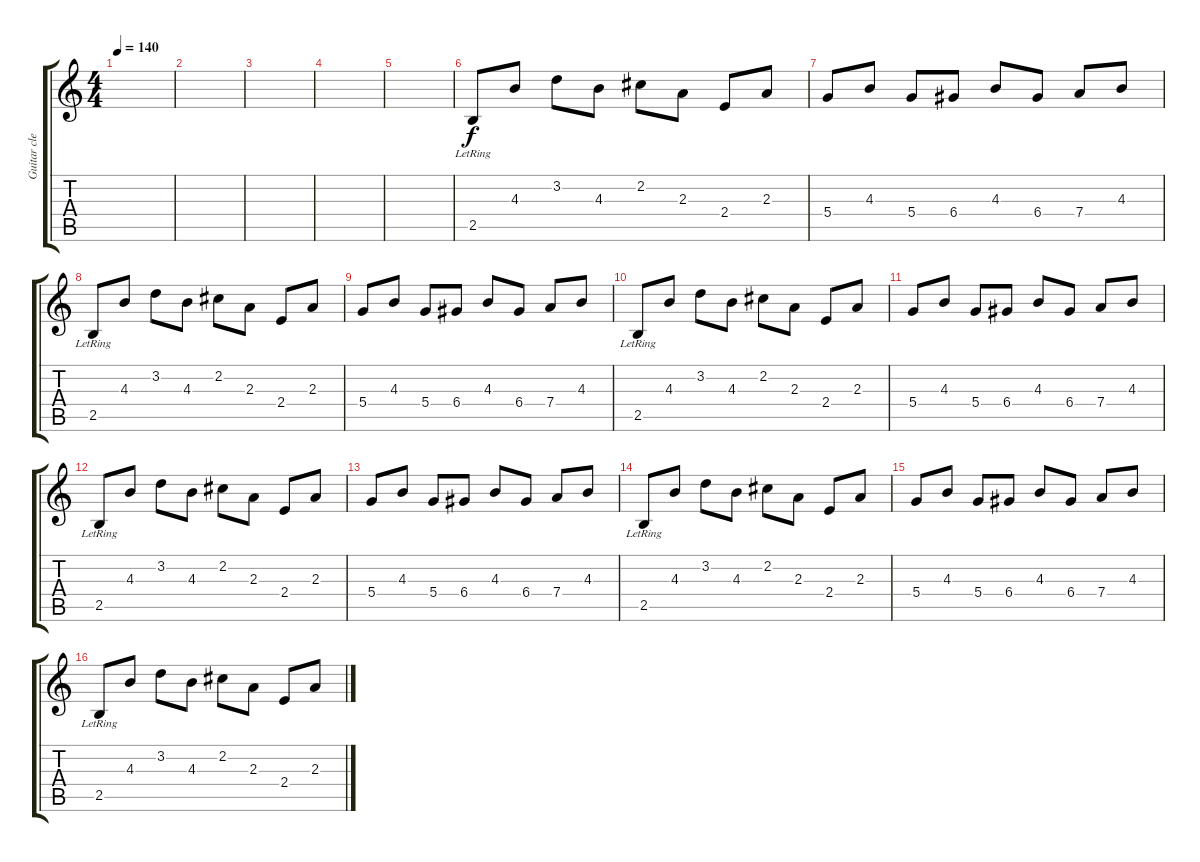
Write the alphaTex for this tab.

\track ("Guitar clean" "Guitar cle") {instrument electricguitarjazz}
\staff {score tabs}
\tuning (E4 B3 G3 D3 A2 E2) {hide}
\ts (4 4)
\tempo 140
\clef g2
\ks c
|
|
|
|
|
2.5{lr}.8 4.3.8 3.2.8 4.3.8 2.2.8 2.3.8 2.4.8 2.3.8 |
5.4.8 4.3.8 5.4.8 6.4.8 4.3.8 6.4.8 7.4.8 4.3.8 |
2.5{lr}.8 4.3.8 3.2.8 4.3.8 2.2.8 2.3.8 2.4.8 2.3.8 |
5.4.8 4.3.8 5.4.8 6.4.8 4.3.8 6.4.8 7.4.8 4.3.8 |
2.5{lr}.8 4.3.8 3.2.8 4.3.8 2.2.8 2.3.8 2.4.8 2.3.8 |
5.4.8 4.3.8 5.4.8 6.4.8 4.3.8 6.4.8 7.4.8 4.3.8 |
2.5{lr}.8 4.3.8 3.2.8 4.3.8 2.2.8 2.3.8 2.4.8 2.3.8 |
5.4.8 4.3.8 5.4.8 6.4.8 4.3.8 6.4.8 7.4.8 4.3.8 |
2.5{lr}.8 4.3.8 3.2.8 4.3.8 2.2.8 2.3.8 2.4.8 2.3.8 |
5.4.8 4.3.8 5.4.8 6.4.8 4.3.8 6.4.8 7.4.8 4.3.8 |
2.5{lr}.8 4.3.8 3.2.8 4.3.8 2.2.8 2.3.8 2.4.8 2.3.8
